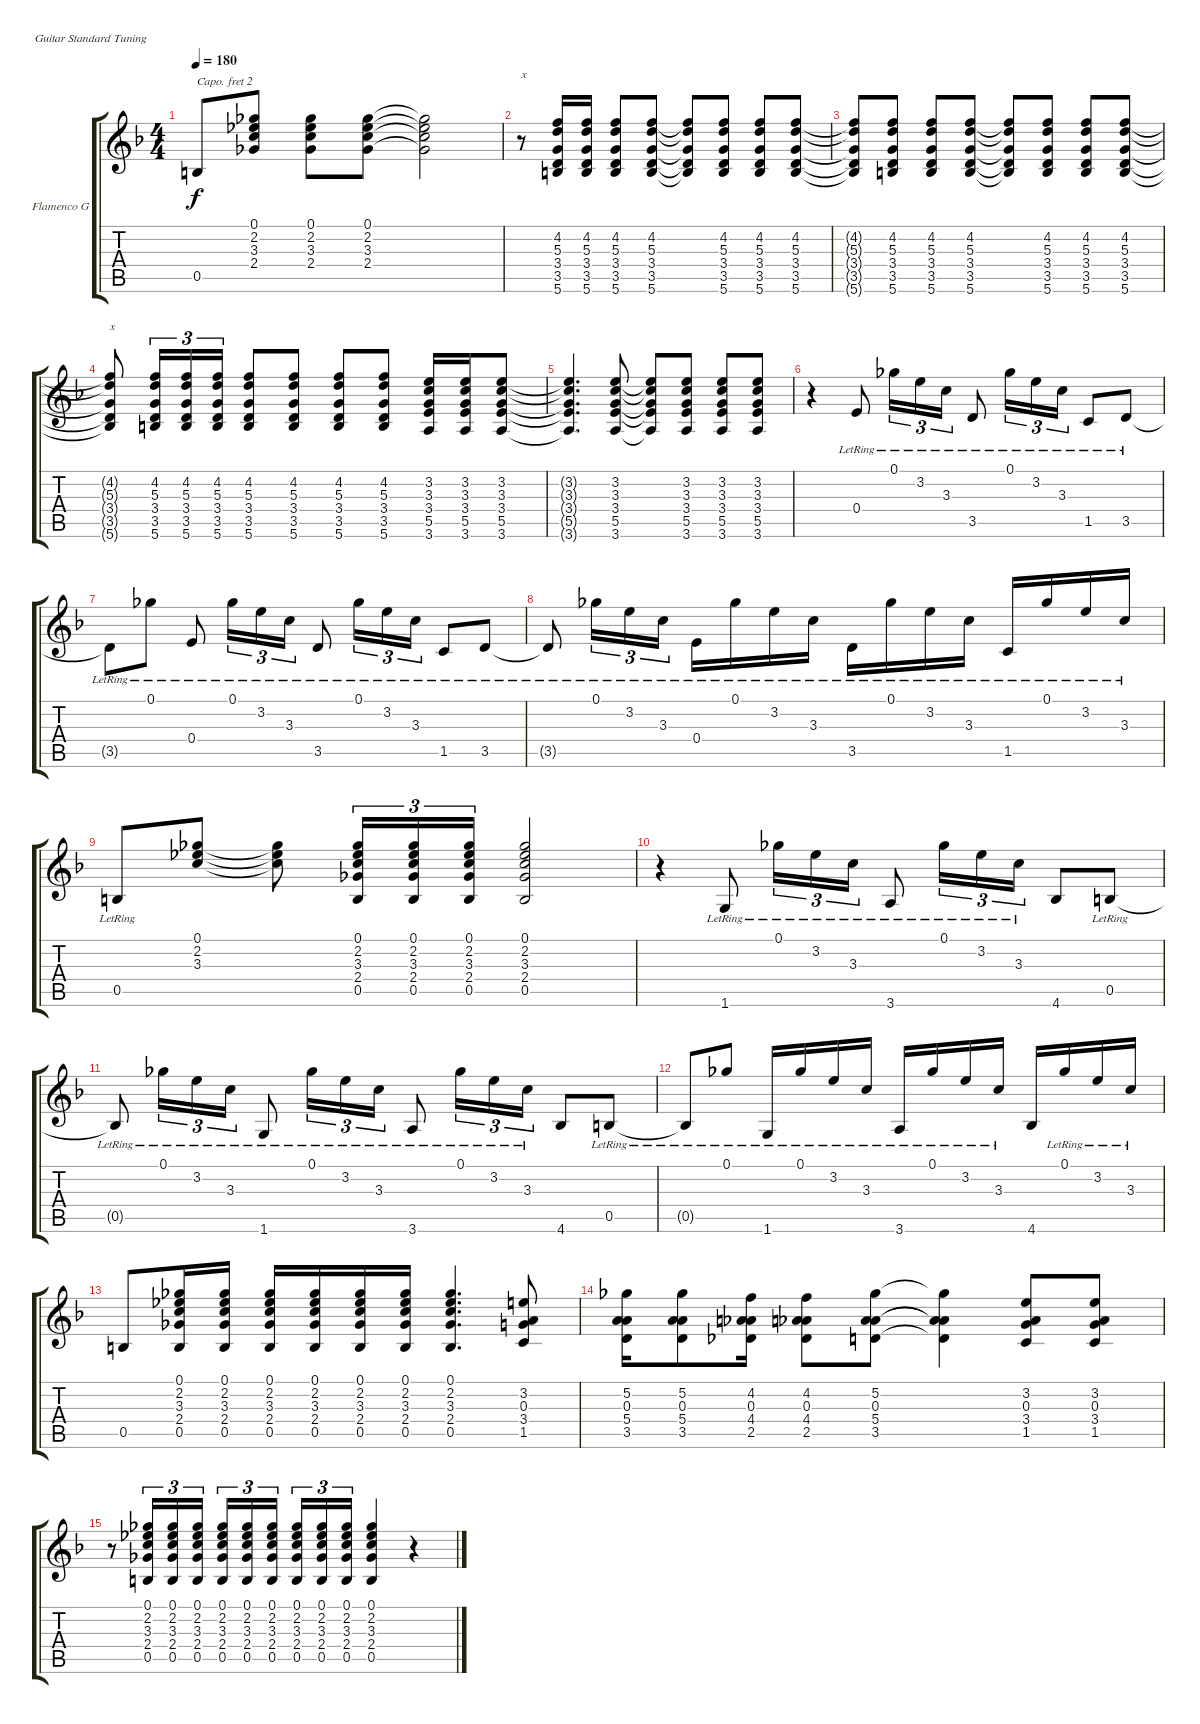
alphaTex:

\defaultSystemsLayout 4
\bracketExtendMode groupsimilarinstruments
\firstSystemTrackNameOrientation horizontal
\otherSystemsTrackNameOrientation horizontal
\track ("Flamenco Guitar" "Flamenco G") {instrument acousticguitarnylon}
\staff {score tabs}
\capo 2
\tuning (E4 B3 G3 D3 A2 E2)
\ts (4 4)
\tempo 180
\clef g2
\scale
0.224846
\ks f
0.5{t}.8{dy f} (2.4 3.3 2.2 0.1).8 (2.4 3.3 2.2 0.1).8 (2.4 3.3 2.2 0.1).8 (2.4{t} 3.3{t} 2.2{t} 0.1{t}).2 |
r.8{txt "x"} (5.6 3.5 3.4 5.3 4.2).16 (5.6 3.5 3.4 5.3 4.2).16 (5.6 3.5 3.4 5.3 4.2).8 (5.6 3.5 3.4 5.3 4.2).8 (4.2{t} 5.3{t} 3.4{t} 3.5{t} 5.6{t}).8 (5.6 3.5 3.4 5.3 4.2).8 (5.6 3.5 3.4 5.3 4.2).8 (5.6 3.5 3.4 5.3 4.2).8 |
(5.6{t} 3.5{t} 3.4{t} 4.2{t} 5.3{t}).8 (5.6 3.5 3.4 5.3 4.2).8 (5.6 3.5 3.4 5.3 4.2).8 (5.6 3.5 3.4 5.3 4.2).8 (4.2{t} 5.3{t} 3.4{t} 3.5{t} 5.6{t}).8 (5.6 3.5 3.4 5.3 4.2).8 (5.6 3.5 3.4 5.3 4.2).8 (5.6 3.5 3.4 5.3 4.2).8 |
(5.6{t} 3.5{t} 3.4{t} 5.3{t} 4.2{t}).8{txt "x"} (5.6 3.5 3.4 5.3 4.2).16{tu (3 2)} (5.6 3.5 3.4 5.3 4.2).16{tu (3 2)} (5.6 3.5 3.4 5.3 4.2).16{tu (3 2)} (5.6 3.5 3.4 5.3 4.2).8 (5.6 3.5 3.4 5.3 4.2).8 (5.6 3.5 3.4 5.3 4.2).8 (5.6 3.5 3.4 5.3 4.2).8 (3.6 5.5 3.4 3.3 3.2).16 (3.6 5.5 3.4 3.3 3.2).16 (3.6 5.5 3.4 3.3 3.2).8 |
(3.2{t} 3.3{t} 3.4{t} 5.5{t} 3.6{t}).4{d} (3.6 5.5 3.4 3.3 3.2).8 (3.6{t} 5.5{t} 3.4{t} 3.3{t} 3.2{t}).8 (3.6 5.5 3.4 3.3 3.2).8 (3.6 5.5 3.4 3.3 3.2).8 (3.6 5.5 3.4 3.3 3.2).8 |
r.4 0.4{lr}.8 0.1{lr}.16{tu (3 2)} 3.2{lr}.16{tu (3 2)} 3.3{lr}.16{tu (3 2)} 3.5{lr}.8 0.1{lr}.16{tu (3 2)} 3.2{lr}.16{tu (3 2)} 3.3{lr}.16{tu (3 2)} 1.5{lr}.8 3.5{lr}.8 |
3.5{lr t}.8 0.1{lr}.8 0.4{lr}.8 0.1{lr}.16{tu (3 2)} 3.2{lr}.16{tu (3 2)} 3.3{lr}.16{tu (3 2)} 3.5{lr}.8 0.1{lr}.16{tu (3 2)} 3.2{lr}.16{tu (3 2)} 3.3{lr}.16{tu (3 2)} 1.5{lr}.8 3.5{lr}.8 |
3.5{lr t}.8 0.1{lr}.16{tu (3 2)} 3.2{lr}.16{tu (3 2)} 3.3{lr}.16{tu (3 2)} 0.4{lr}.16 0.1{lr}.16 3.2{lr}.16 3.3{lr}.16 3.5{lr}.16 0.1{lr}.16 3.2{lr}.16 3.3{lr}.16 1.5{lr}.16 0.1{lr}.16 3.2{lr}.16 3.3{lr}.16 |
0.5{lr}.8 (0.1 2.2 3.3).8 (2.2{t} 0.1{t} 3.3{t}).8 (0.5 2.4 3.3 2.2 0.1).16{tu (3 2)} (0.5 2.4 3.3 2.2 0.1).16{tu (3 2)} (0.5 2.4 3.3 2.2 0.1).16{tu (3 2)} (0.5 2.4 3.3 2.2 0.1).2 |
r.4 1.6{lr}.8 0.1{lr}.16{tu (3 2)} 3.2{lr}.16{tu (3 2)} 3.3{lr}.16{tu (3 2)} 3.6{lr}.8 0.1{lr}.16{tu (3 2)} 3.2{lr}.16{tu (3 2)} 3.3{lr}.16{tu (3 2)} 4.6.8 0.5{lr}.8 |
0.5{lr t}.8 0.1{lr}.16{tu (3 2)} 3.2{lr}.16{tu (3 2)} 3.3{lr}.16{tu (3 2)} 1.6{lr}.8 0.1{lr}.16{tu (3 2)} 3.2{lr}.16{tu (3 2)} 3.3{lr}.16{tu (3 2)} 3.6{lr}.8 0.1{lr}.16{tu (3 2)} 3.2{lr}.16{tu (3 2)} 3.3{lr}.16{tu (3 2)} 4.6.8 0.5{lr}.8 |
0.5{lr t}.8 0.1{lr}.8 1.6{lr}.16 0.1{lr}.16 3.2{lr}.16 3.3{lr}.16 3.6{lr}.16 0.1{lr}.16 3.2{lr}.16 3.3{lr}.16 4.6.16 0.1{lr}.16 3.2{lr}.16 3.3{lr}.16 |
0.5.8 (0.5 2.4 3.3 2.2 0.1).16 (0.5 2.4 3.3 2.2 0.1).16 (0.5 2.4 3.3 2.2 0.1).16 (0.5 2.4 3.3 2.2 0.1).16 (0.5 2.4 3.3 2.2 0.1).16 (0.5 2.4 3.3 2.2 0.1).16 (0.5 2.4 3.3 2.2 0.1).4{d} (1.5 3.4 0.3 3.2).8 |
(3.5 5.4 0.3 5.2).16 (3.5 5.4 0.3 5.2).8 (2.5 4.4 0.3 4.2).16 (2.5 4.4 0.3 4.2).8 (3.5 5.4 0.3 5.2).8 (5.2{t} 0.3{t} 5.4{t} 3.5{t}).4 (1.5 0.3 3.4 3.2).8 (1.5 0.3 3.4 3.2).8 |
r.8 (0.5 2.4 3.3 2.2 0.1).16{tu (3 2)} (0.5 2.4 3.3 2.2 0.1).16{tu (3 2)} (0.5 2.4 3.3 2.2 0.1).16{tu (3 2)} (0.5 2.4 3.3 2.2 0.1).16{tu (3 2)} (0.5 2.4 3.3 2.2 0.1).16{tu (3 2)} (0.5 2.4 3.3 2.2 0.1).16{tu (3 2)} (0.5 2.4 3.3 2.2 0.1).16{tu (3 2)} (0.5 2.4 3.3 2.2 0.1).16{tu (3 2)} (0.5 2.4 3.3 2.2 0.1).16{tu (3 2)} (0.5 2.4 3.3 2.2 0.1).4 r.4
